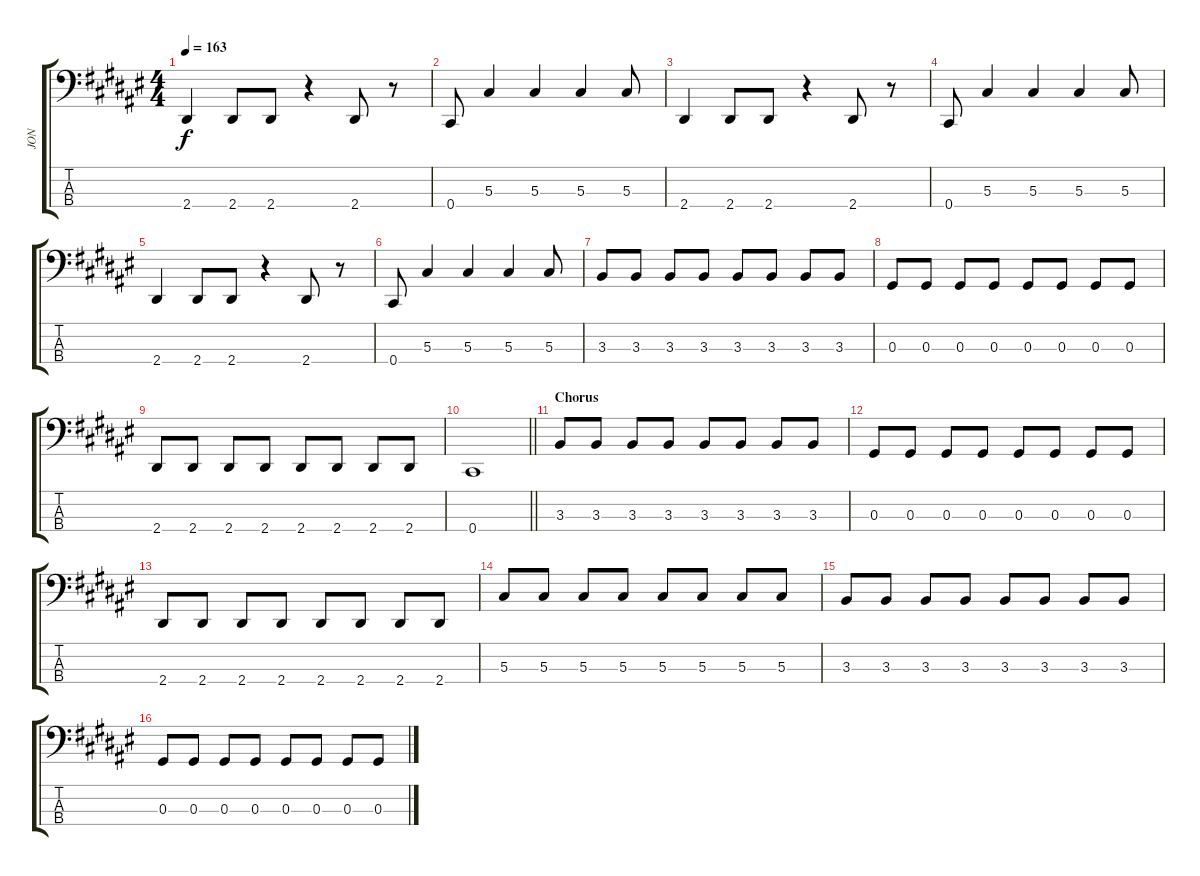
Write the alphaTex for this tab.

\track ("JON" "JON") {instrument electricbassfinger}
\staff {score tabs}
\tuning (Gb2 Db2 Ab1 Db1) {hide}
\ts (4 4)
\tempo 163
\clef f4
\ks d#minor
2.4.4{dy f} 2.4.8 2.4.8 r.4 2.4.8 r.8 |
0.4.8 5.3.4 5.3.4 5.3.4 5.3.8 |
2.4.4 2.4.8 2.4.8 r.4 2.4.8 r.8 |
0.4.8 5.3.4 5.3.4 5.3.4 5.3.8 |
2.4.4 2.4.8 2.4.8 r.4 2.4.8 r.8 |
0.4.8 5.3.4 5.3.4 5.3.4 5.3.8 |
3.3.8 3.3.8 3.3.8 3.3.8 3.3.8 3.3.8 3.3.8 3.3.8 |
0.3.8 0.3.8 0.3.8 0.3.8 0.3.8 0.3.8 0.3.8 0.3.8 |
2.4.8 2.4.8 2.4.8 2.4.8 2.4.8 2.4.8 2.4.8 2.4.8 |
\barLineRight lightlight
0.4.1 |
\section ("" "Chorus")
3.3.8 3.3.8 3.3.8 3.3.8 3.3.8 3.3.8 3.3.8 3.3.8 |
0.3.8 0.3.8 0.3.8 0.3.8 0.3.8 0.3.8 0.3.8 0.3.8 |
2.4.8 2.4.8 2.4.8 2.4.8 2.4.8 2.4.8 2.4.8 2.4.8 |
5.3.8 5.3.8 5.3.8 5.3.8 5.3.8 5.3.8 5.3.8 5.3.8 |
3.3.8 3.3.8 3.3.8 3.3.8 3.3.8 3.3.8 3.3.8 3.3.8 |
0.3.8 0.3.8 0.3.8 0.3.8 0.3.8 0.3.8 0.3.8 0.3.8
